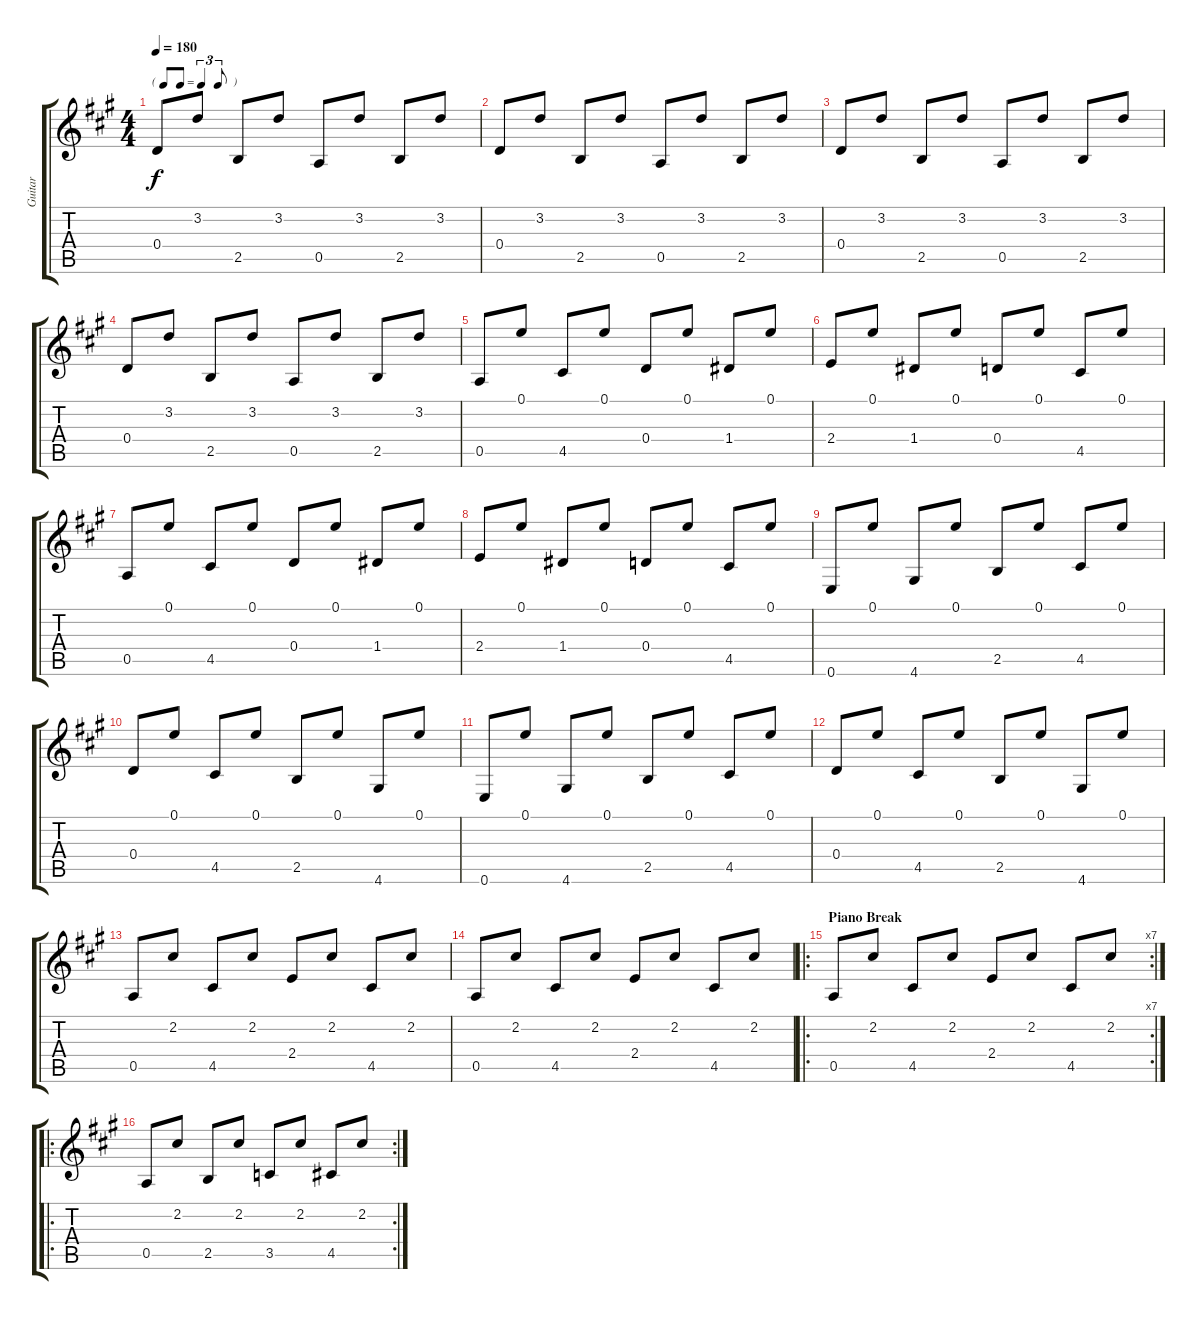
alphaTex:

\track ("Guitar" "Guitar") {instrument electricguitarclean}
\staff {score tabs}
\tuning (E4 B3 G3 D3 A2 E2) {hide}
\ts (4 4)
\tf triplet8th
\tempo 180
\clef g2
\ks a
0.4.8{dy f} 3.2.8 2.5.8 3.2.8 0.5.8 3.2.8 2.5.8 3.2.8 |
0.4.8 3.2.8 2.5.8 3.2.8 0.5.8 3.2.8 2.5.8 3.2.8 |
0.4.8 3.2.8 2.5.8 3.2.8 0.5.8 3.2.8 2.5.8 3.2.8 |
0.4.8 3.2.8 2.5.8 3.2.8 0.5.8 3.2.8 2.5.8 3.2.8 |
0.5.8 0.1.8 4.5.8 0.1.8 0.4.8 0.1.8 1.4.8 0.1.8 |
2.4.8 0.1.8 1.4.8 0.1.8 0.4.8 0.1.8 4.5.8 0.1.8 |
0.5.8 0.1.8 4.5.8 0.1.8 0.4.8 0.1.8 1.4.8 0.1.8 |
2.4.8 0.1.8 1.4.8 0.1.8 0.4.8 0.1.8 4.5.8 0.1.8 |
0.6.8 0.1.8 4.6.8 0.1.8 2.5.8 0.1.8 4.5.8 0.1.8 |
0.4.8 0.1.8 4.5.8 0.1.8 2.5.8 0.1.8 4.6.8 0.1.8 |
0.6.8 0.1.8 4.6.8 0.1.8 2.5.8 0.1.8 4.5.8 0.1.8 |
0.4.8 0.1.8 4.5.8 0.1.8 2.5.8 0.1.8 4.6.8 0.1.8 |
0.5.8 2.2.8 4.5.8 2.2.8 2.4.8 2.2.8 4.5.8 2.2.8 |
0.5.8 2.2.8 4.5.8 2.2.8 2.4.8 2.2.8 4.5.8 2.2.8 |
\ro
\rc 7
\section ("" "Piano Break")
0.5.8 2.2.8 4.5.8 2.2.8 2.4.8 2.2.8 4.5.8 2.2.8 |
\ro
\rc 2
0.5.8 2.2.8 2.5.8 2.2.8 3.5.8 2.2.8 4.5.8 2.2.8
